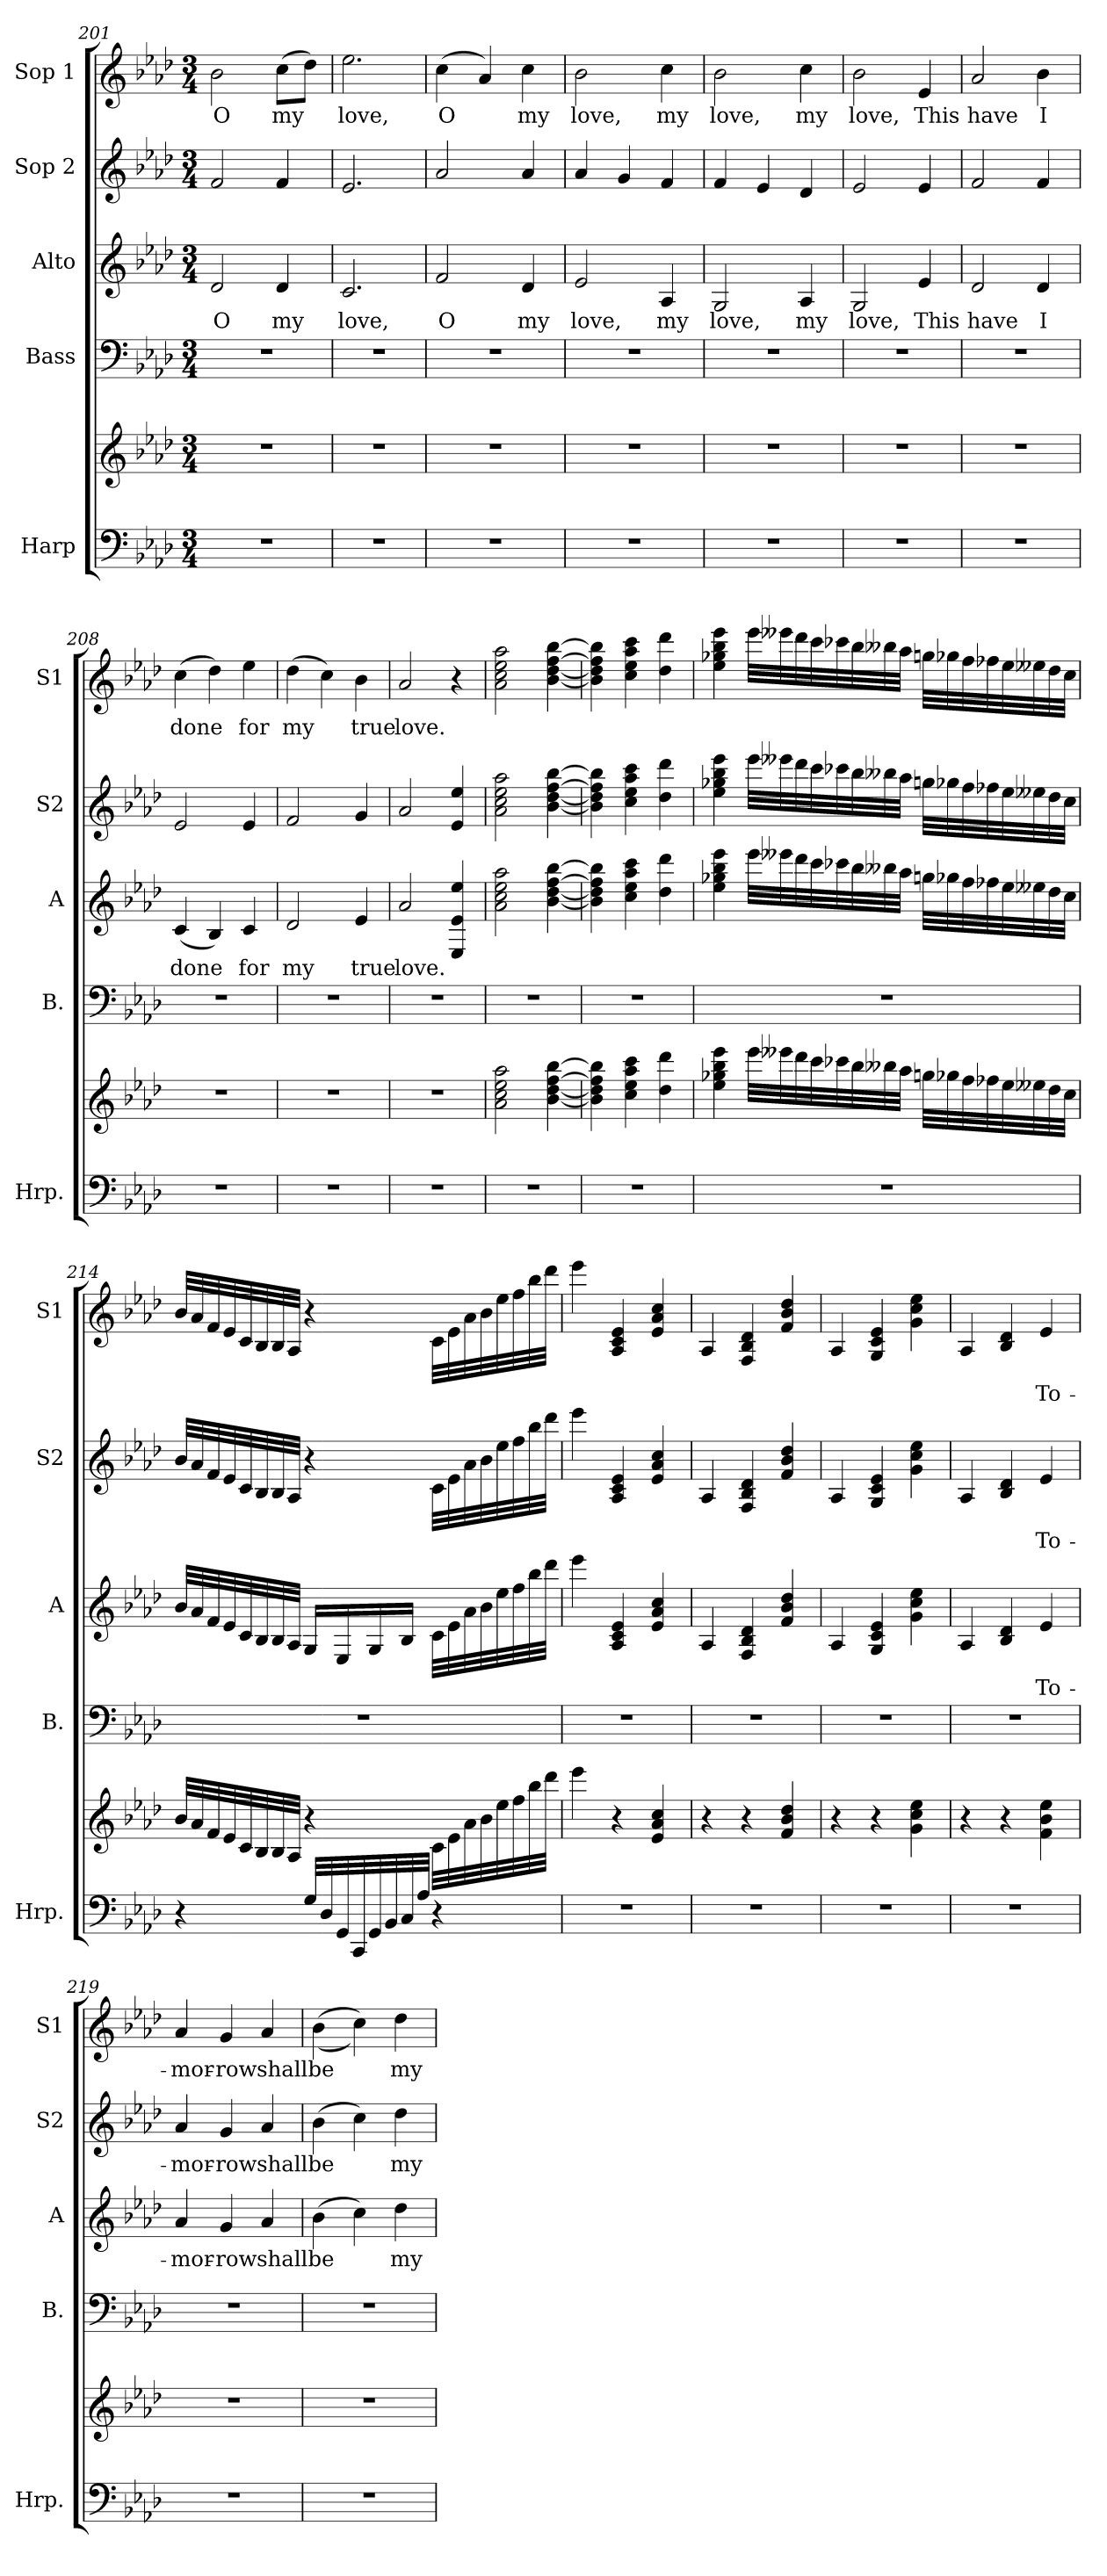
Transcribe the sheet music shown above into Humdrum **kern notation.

**kern	**kern	**kern	**kern	**text	**kern	**text	**kern	**text
*part5	*part5	*part4	*part3	*part3	*part2	*part2	*part1	*part1
*staff6	*staff5	*staff4	*staff3	*staff3	*staff2	*staff2	*staff1	*staff1
*I"Harp	*	*I"Bass	*I"Alto	*	*I"Sop 2	*	*I"Sop 1	*
*I'Hrp.	*	*I'B.	*I'A	*	*I'S2	*	*I'S1	*
*clefF4	*clefG2	*clefF4	*clefG2	*	*clefG2	*	*clefG2	*
*k[b-e-a-d-]	*k[b-e-a-d-]	*k[b-e-a-d-]	*k[b-e-a-d-]	*	*k[b-e-a-d-]	*	*k[b-e-a-d-]	*
*M3/4	*M3/4	*M3/4	*M3/4	*	*M3/4	*	*M3/4	*
=201	=201	=201	=201	=201	=201	=201	=201	=201
2.r	2.r	2.r	2d-/	O	2f/	.	2b-\	O
.	.	.	4d-/	my	4f/	.	(8cc\L	my
.	.	.	.	.	.	.	8dd-\J)	.
=202	=202	=202	=202	=202	=202	=202	=202	=202
2.r	2.r	2.r	2.c/	love,	2.e-/	.	2.ee-\	love,
=203	=203	=203	=203	=203	=203	=203	=203	=203
2.r	2.r	2.r	2f/	O	2a-/	.	(4cc\	O
.	.	.	.	.	.	.	4a-/)	.
.	.	.	4d-/	my	4a-/	.	4cc\	my
!!LO:PB:g=z
=204	=204	=204	=204	=204	=204	=204	=204	=204
2.r	2.r	2.r	2e-/	love,	4a-/	.	2b-\	love,
.	.	.	.	.	4g/	.	.	.
.	.	.	4A-/	my	4f/	.	4cc\	my
=205	=205	=205	=205	=205	=205	=205	=205	=205
2.r	2.r	2.r	2G/	love,	4f/	.	2b-\	love,
.	.	.	.	.	4e-/	.	.	.
.	.	.	4A-/	my	4d-/	.	4cc\	my
=206	=206	=206	=206	=206	=206	=206	=206	=206
2.r	2.r	2.r	2G/	love,	2e-/	.	2b-\	love,
.	.	.	4e-/	This	4e-/	.	4e-/	This
=207	=207	=207	=207	=207	=207	=207	=207	=207
2.r	2.r	2.r	2d-/	have	2f/	.	2a-/	have
.	.	.	4d-/	I	4f/	.	4b-\	I
=208	=208	=208	=208	=208	=208	=208	=208	=208
2.r	2.r	2.r	(4c/	done	2e-/	.	(4cc\	done
.	.	.	4B-/)	.	.	.	4dd-\)	.
.	.	.	4c/	for	4e-/	.	4ee-\	for
=209	=209	=209	=209	=209	=209	=209	=209	=209
2.r	2.r	2.r	2d-/	my	2f/	.	(4dd-\	my
.	.	.	.	.	.	.	4cc\)	.
.	.	.	4e-/	true	4g/	.	4b-\	true
=210	=210	=210	=210	=210	=210	=210	=210	=210
2.r	2.r	2.r	2a-/	love.	2a-/	.	2a-/	love.
.	.	.	4E-/ 4e-/ 4ee-/	.	4e-/ 4ee-/	.	4r	.
!!LO:LB:g=z
=211	=211	=211	=211	=211	=211	=211	=211	=211
2.r	2a-\ 2cc\ 2ee-\ 2aa-\	2.r	2a-\ 2cc\ 2ee-\ 2aa-\	.	2a-\ 2cc\ 2ee-\ 2aa-\	.	2a-\ 2cc\ 2ee-\ 2aa-\	.
.	[4b-\ [4dd-\ [4ff\ [4bb-\	.	[4b-\ [4dd-\ [4ff\ [4bb-\	.	[4b-\ [4dd-\ [4ff\ [4bb-\	.	[4b-\ [4dd-\ [4ff\ [4bb-\	.
=212	=212	=212	=212	=212	=212	=212	=212	=212
2.r	4b-\] 4dd-\] 4ff\] 4bb-\]	2.r	4b-\] 4dd-\] 4ff\] 4bb-\]	.	4b-\] 4dd-\] 4ff\] 4bb-\]	.	4b-\] 4dd-\] 4ff\] 4bb-\]	.
.	4cc\ 4ee-\ 4aa-\ 4ccc\	.	4cc\ 4ee-\ 4aa-\ 4ccc\	.	4cc\ 4ee-\ 4aa-\ 4ccc\	.	4cc\ 4ee-\ 4aa-\ 4ccc\	.
.	4dd-\ 4ddd-\	.	4dd-\ 4ddd-\	.	4dd-\ 4ddd-\	.	4dd-\ 4ddd-\	.
=213	=213	=213	=213	=213	=213	=213	=213	=213
2.r	4ee-\ 4gg-X\ 4bb-\ 4eee-\	2.r	4ee-\ 4gg-X\ 4bb-\ 4eee-\	.	4ee-\ 4gg-X\ 4bb-\ 4eee-\	.	4ee-\ 4gg-X\ 4bb-\ 4eee-\	.
.	32eee-\LLL	.	32eee-\LLL	.	32eee-\LLL	.	32eee-\LLL	.
.	32eee--X\	.	32eee--X\	.	32eee--X\	.	32eee--X\	.
.	32ddd-\	.	32ddd-\	.	32ddd-\	.	32ddd-\	.
.	32ccc\	.	32ccc\	.	32ccc\	.	32ccc\	.
.	32ccc-X\	.	32ccc-X\	.	32ccc-X\	.	32ccc-X\	.
.	32bb-\	.	32bb-\	.	32bb-\	.	32bb-\	.
.	32bb--X\	.	32bb--X\	.	32bb--X\	.	32bb--X\	.
.	32aa-\JJJ	.	32aa-\JJJ	.	32aa-\JJJ	.	32aa-\JJJ	.
.	32ggn\LLL	.	32ggn\LLL	.	32ggn\LLL	.	32ggn\LLL	.
.	32gg-X\	.	32gg-X\	.	32gg-X\	.	32gg-X\	.
.	32ff\	.	32ff\	.	32ff\	.	32ff\	.
.	32ff-X\	.	32ff-X\	.	32ff-X\	.	32ff-X\	.
.	32ee-\	.	32ee-\	.	32ee-\	.	32ee-\	.
.	32ee--X\	.	32ee--X\	.	32ee--X\	.	32ee--X\	.
.	32dd-\	.	32dd-\	.	32dd-\	.	32dd-\	.
.	32cc\JJJ	.	32cc\JJJ	.	32cc\JJJ	.	32cc\JJJ	.
!!LO:PB:g=z
=214	=214	=214	=214	=214	=214	=214	=214	=214
4r	32b-/LLL	2.r	32b-/LLL	.	32b-/LLL	.	32b-/LLL	.
.	32a-/	.	32a-/	.	32a-/	.	32a-/	.
.	32f/	.	32f/	.	32f/	.	32f/	.
.	32e-/	.	32e-/	.	32e-/	.	32e-/	.
.	32c/	.	32c/	.	32c/	.	32c/	.
.	32B-/	.	32B-/	.	32B-/	.	32B-/	.
.	32B-/	.	32B-/	.	32B-/	.	32B-/	.
.	32A-/JJJ	.	32A-/JJJ	.	32A-/JJJ	.	32A-/JJJ	.
32G/LLL	4r	.	16G/LL	.	4r	.	4r	.
32D-/	.	.	.	.	.	.	.	.
32GG/	.	.	16E-/	.	.	.	.	.
32CC/	.	.	.	.	.	.	.	.
32GG/	.	.	16G/	.	.	.	.	.
32BB-/	.	.	.	.	.	.	.	.
32C/	.	.	16B-/JJ	.	.	.	.	.
32A-/JJJ	.	.	.	.	.	.	.	.
4r	32c\LLL	.	32c\LLL	.	32c\LLL	.	32c\LLL	.
.	32e-\	.	32e-\	.	32e-\	.	32e-\	.
.	32a-\	.	32a-\	.	32a-\	.	32a-\	.
.	32b-\	.	32b-\	.	32b-\	.	32b-\	.
.	32ee-\	.	32ee-\	.	32ee-\	.	32ee-\	.
.	32ff\	.	32ff\	.	32ff\	.	32ff\	.
.	32bb-\	.	32bb-\	.	32bb-\	.	32bb-\	.
.	32ddd-\JJJ	.	32ddd-\JJJ	.	32ddd-\JJJ	.	32ddd-\JJJ	.
=215	=215	=215	=215	=215	=215	=215	=215	=215
2.r	4eee-\	2.r	4eee-\	.	4eee-\	.	4eee-\	.
.	4r	.	4A-/ 4c/ 4e-/	.	4A-/ 4c/ 4e-/	.	4A-/ 4c/ 4e-/	.
.	4e-/ 4a-/ 4cc/	.	4e-/ 4a-/ 4cc/	.	4e-/ 4a-/ 4cc/	.	4e-/ 4a-/ 4cc/	.
=216	=216	=216	=216	=216	=216	=216	=216	=216
2.r	4r	2.r	4A-/	.	4A-/	.	4A-/	.
.	4r	.	4F/ 4B-/ 4d-/	.	4F/ 4B-/ 4d-/	.	4F/ 4B-/ 4d-/	.
.	4f/ 4b-/ 4dd-/	.	4f/ 4b-/ 4dd-/	.	4f/ 4b-/ 4dd-/	.	4f/ 4b-/ 4dd-/	.
=217	=217	=217	=217	=217	=217	=217	=217	=217
2.r	4r	2.r	4A-/	.	4A-/	.	4A-/	.
.	4r	.	4G/ 4c/ 4e-/	.	4G/ 4c/ 4e-/	.	4G/ 4c/ 4e-/	.
.	4g\ 4cc\ 4ee-\	.	4g\ 4cc\ 4ee-\	.	4g\ 4cc\ 4ee-\	.	4g\ 4cc\ 4ee-\	.
=218	=218	=218	=218	=218	=218	=218	=218	=218
2.r	4r	2.r	4A-/	.	4A-/	.	4A-/	.
.	4r	.	4B-/ 4d-/	.	4B-/ 4d-/	.	4B-/ 4d-/	.
.	4f\ 4b-\ 4ee-\	.	4e-/	To-	4e-/	To-	4e-/	To-
!!LO:LB:g=z
=219	=219	=219	=219	=219	=219	=219	=219	=219
2.r	2.r	2.r	4a-/	-mor-	4a-/	-mor-	4a-/	-mor-
.	.	.	4g/	-row	4g/	-row	4g/	-row
.	.	.	4a-/	shall	4a-/	shall	4a-/	shall
=220	=220	=220	=220	=220	=220	=220	=220	=220
2.r	2.r	2.r	(4b-\	be	(4b-\	be	((4b-\	be
.	.	.	4cc\)	.	4cc\)	.	4cc\))	.
.	.	.	4dd-\	my	4dd-\	my	4dd-\	my
=	=	=	=	=	=	=	=	=
*-	*-	*-	*-	*-	*-	*-	*-	*-
